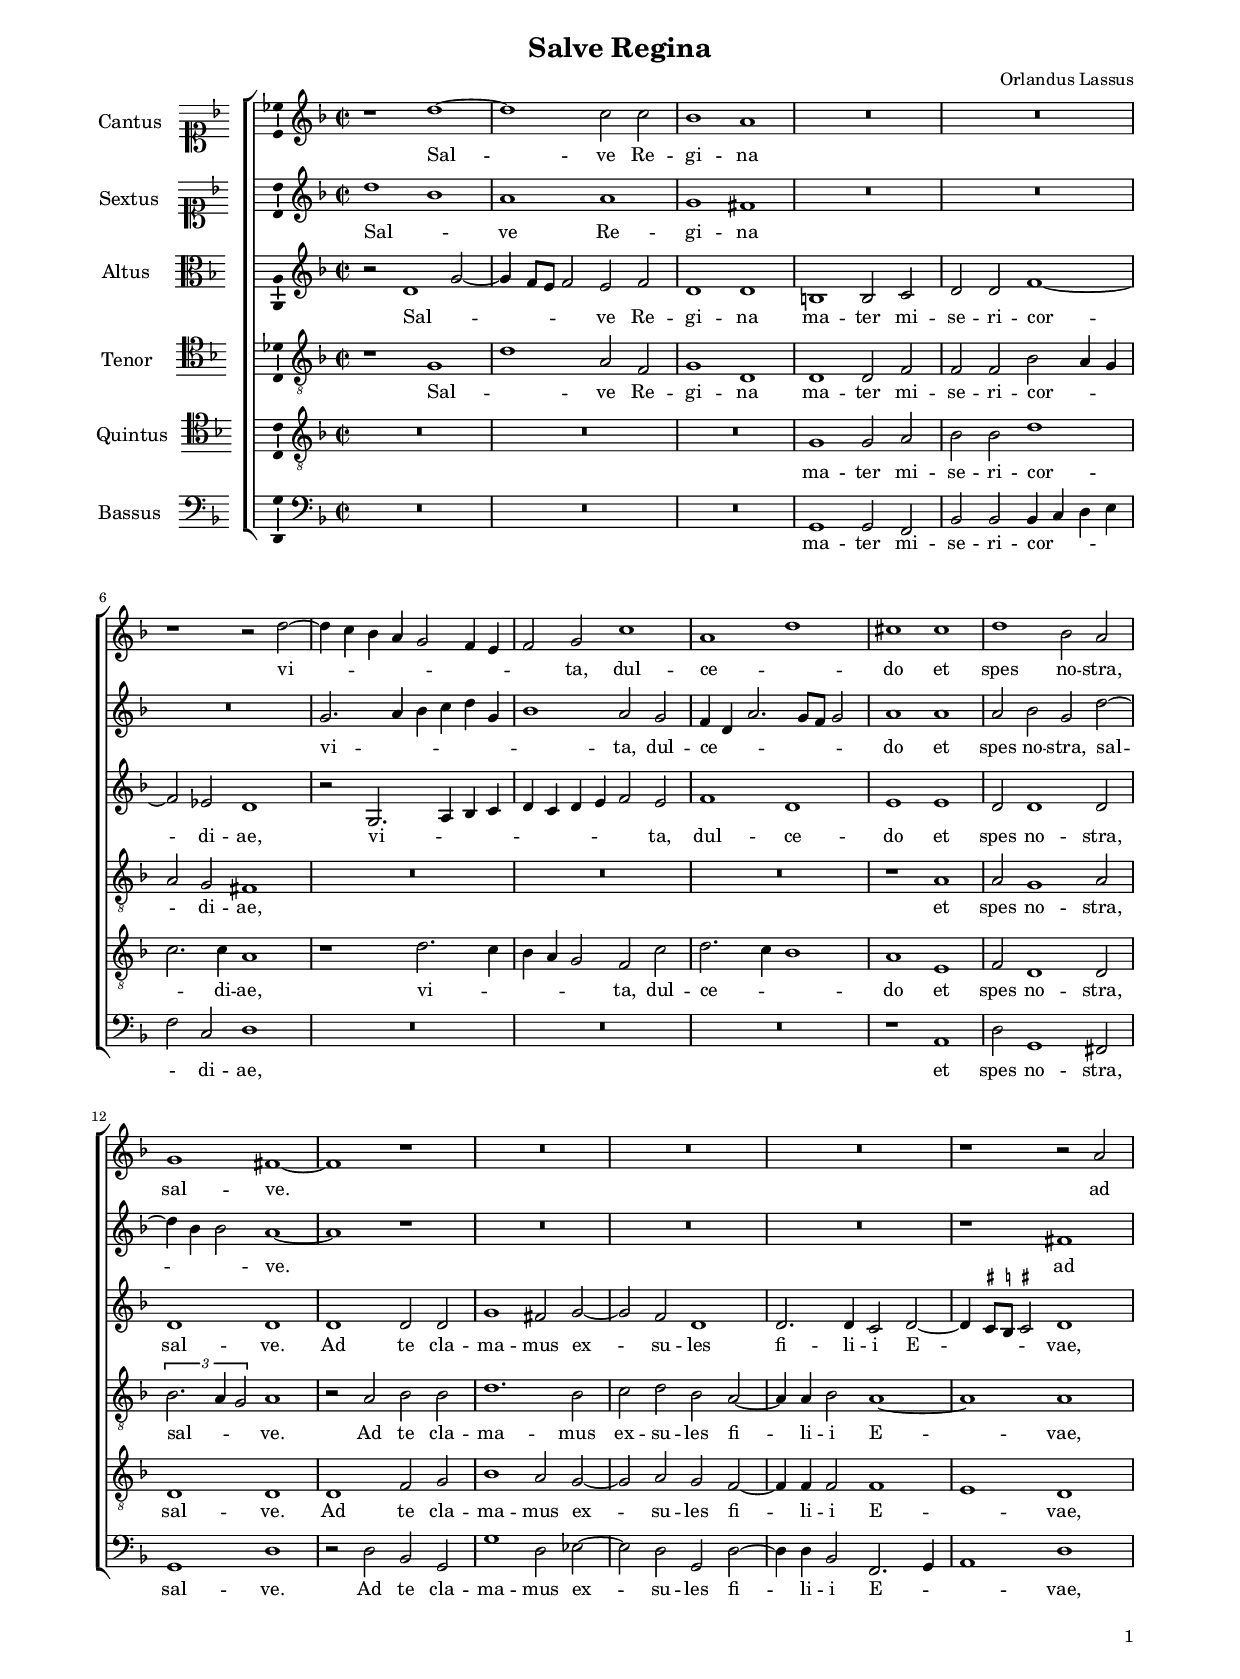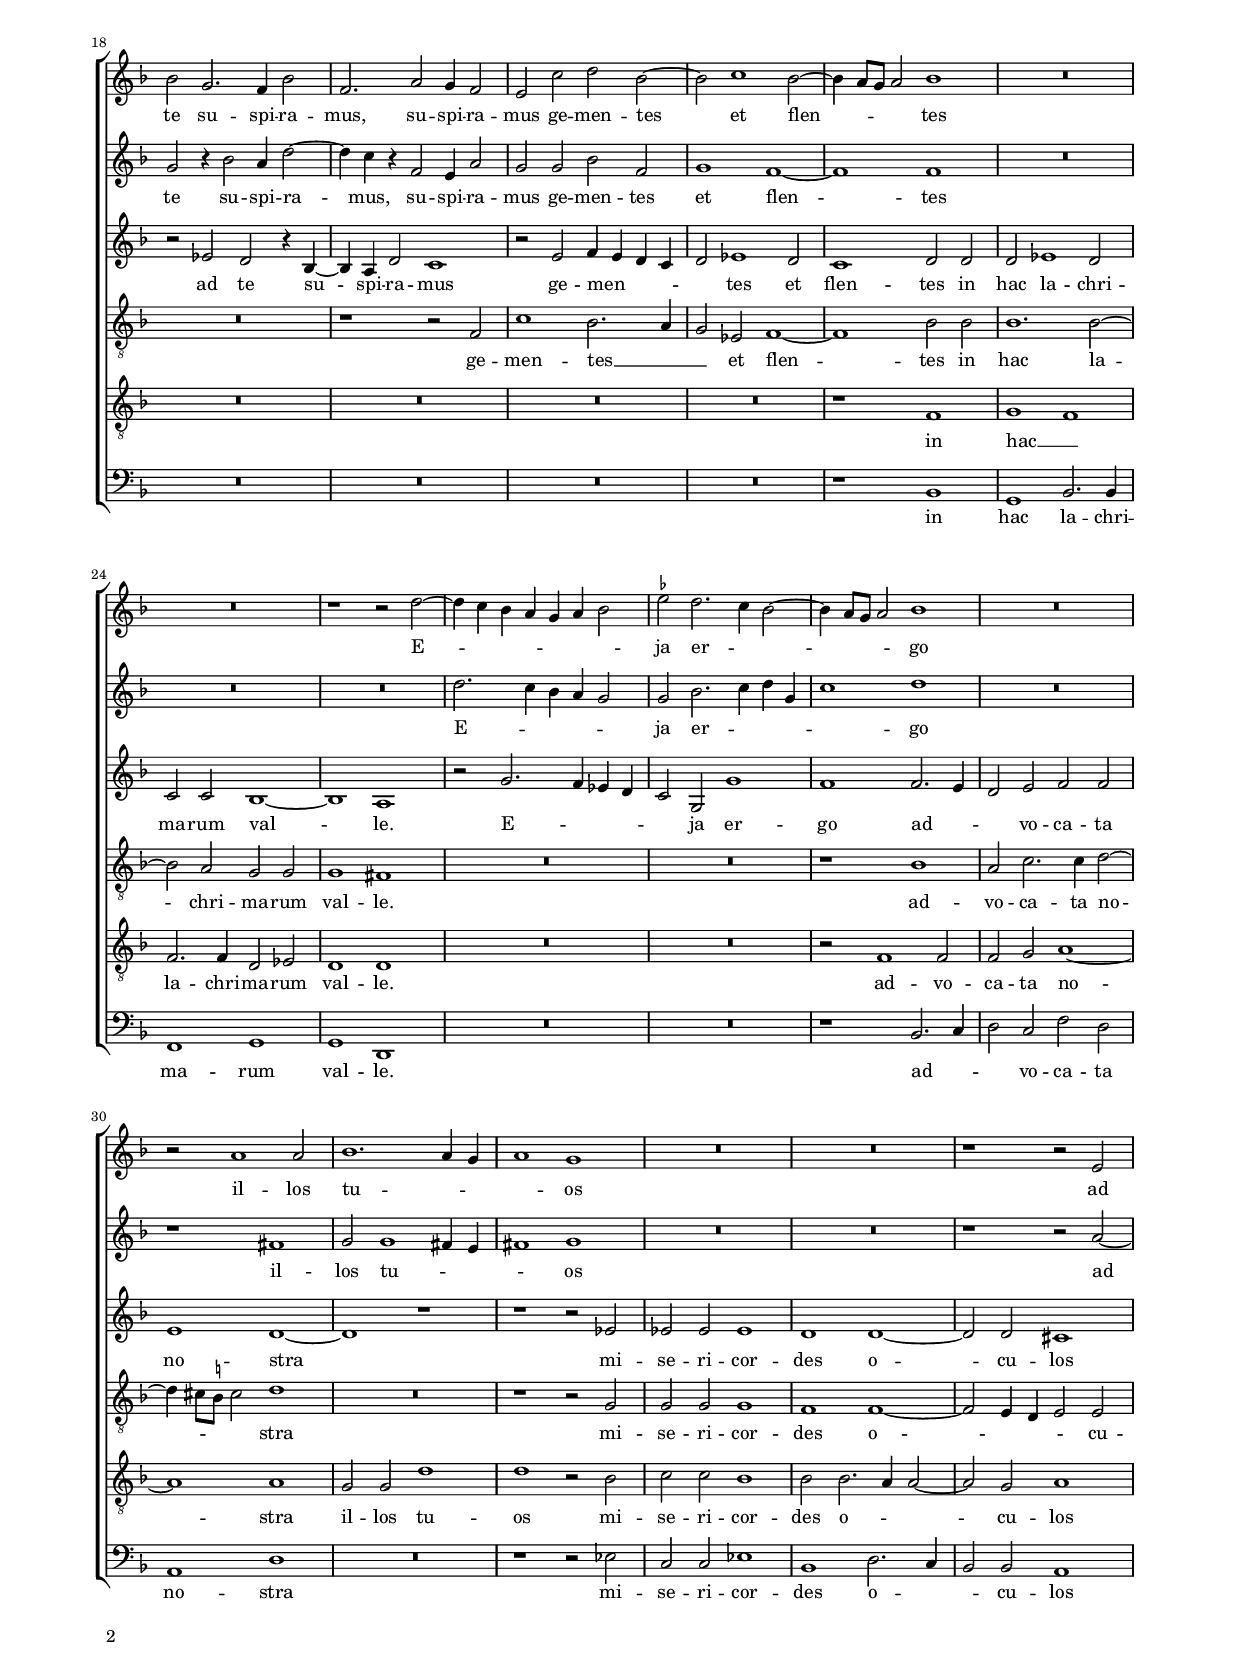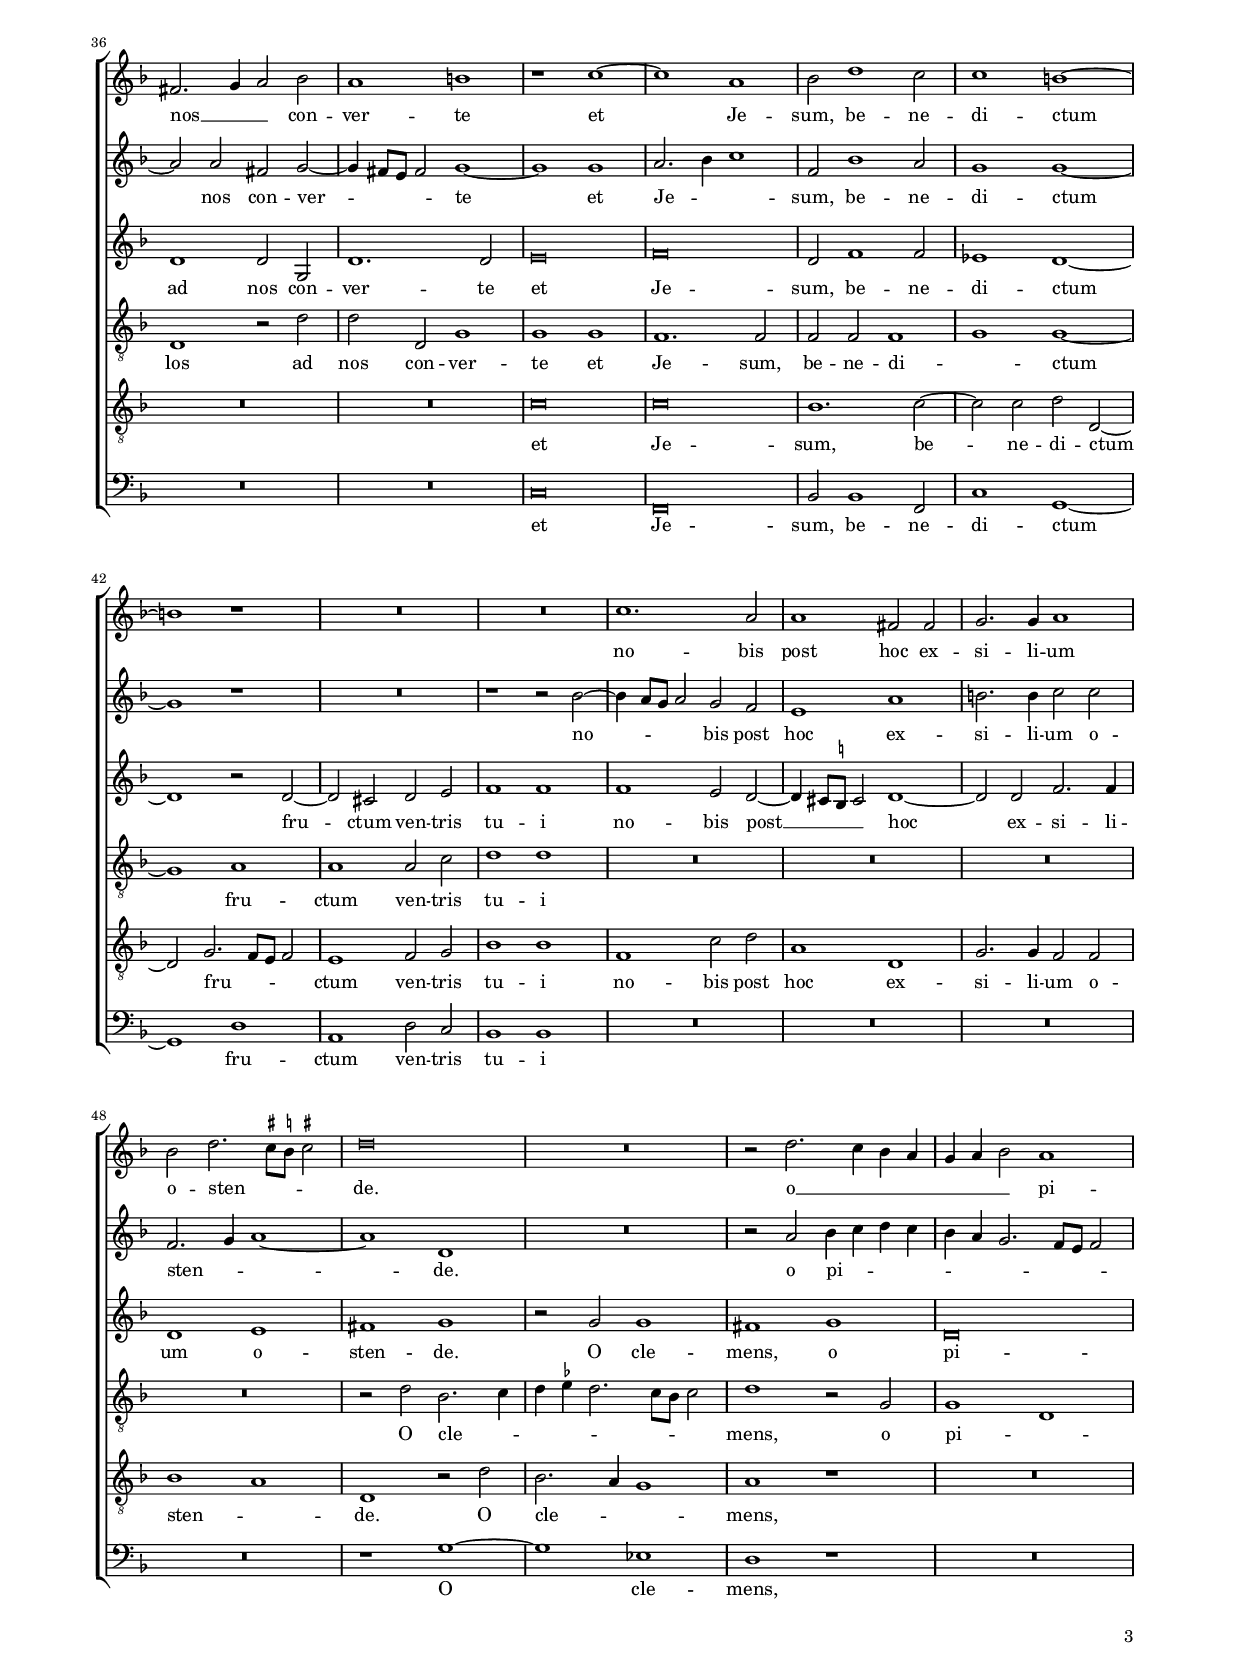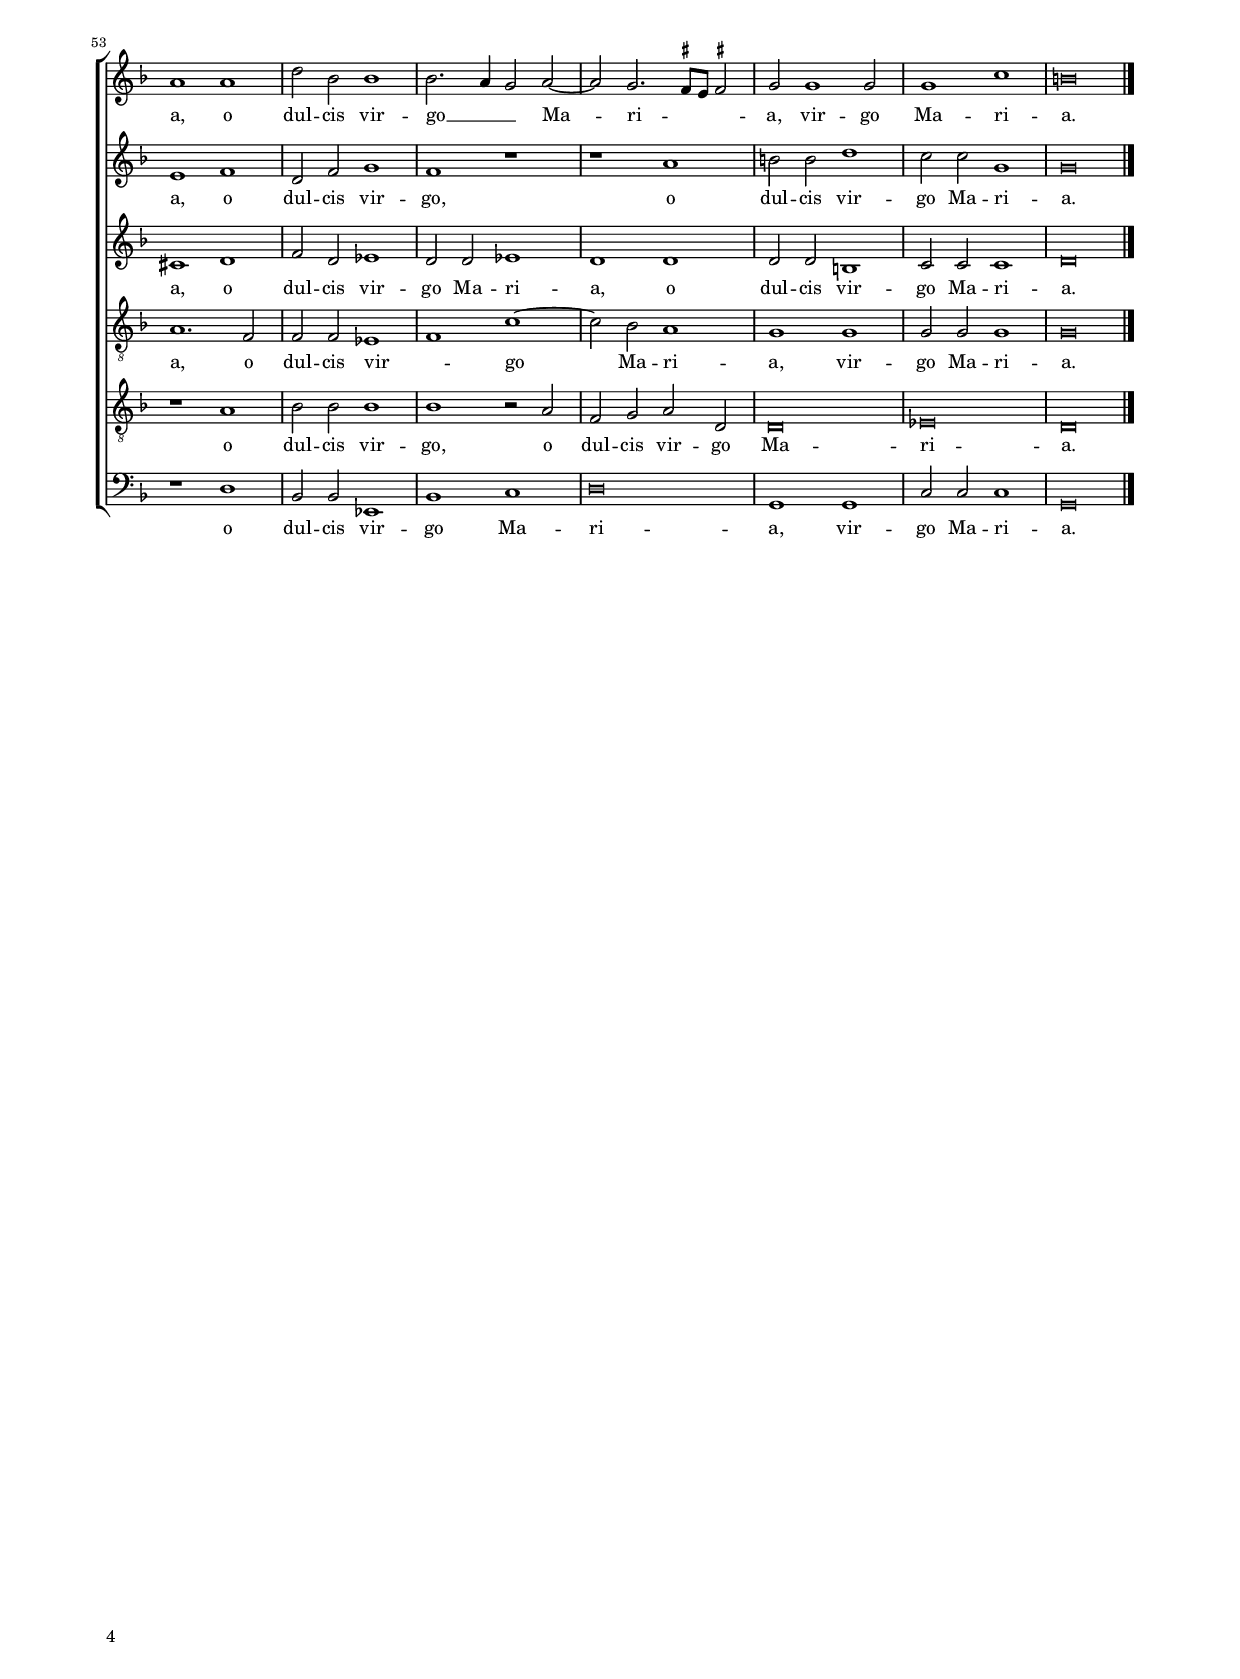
\header
{
  title="Salve Regina"
  composer="Orlandus Lassus"
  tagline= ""
}

\version "2.24.0"
\include "deutsch.ly"
#(set-global-staff-size 15)
% #(set-default-paper-size "letter")
#(ly:set-option 'point-and-click #f)


\paper
	{
	top-margin = 1.5 \cm
	bottom-margin = 0.9 \cm
	left-margin = 1.8 \cm
	right-margin = 1.8 \cm
	ragged-bottom = ##f
	ragged-last-bottom = ##t
	print-page-number = ##f
	score-system-spacing = #'((basic-distance . 17) (minimum-distance . 14) (padding . 5) (strechability . 250))
	system-system-spacing = #'((basic-distance . 17) (minimum-distance . 14) (padding . 5) (strechability . 250))
	oddFooterMarkup=\markup   \fill-line { "" \fromproperty #'page:page-number-string }
	evenFooterMarkup=\markup  \fill-line { \fromproperty #'page:page-number-string "" }
	last-bottom-spacing = #'((basic-distance . 12) (minimum-distance . 7) (padding . 4))
%	systems-per-page = 3
%	min-systems-per-page = 3
	}


global = {
	\key f \major
	\time 2/2 \set Score.measureLength = #(ly:make-moment 2/1)
	\skip 1*2*59 \bar "|."
	}

ficta = { \once \set suggestAccidentals = ##t }
	
forget = #(define-music-function (music) (ly:music?) #{
	\accidentalStyle forget
	$music
	\accidentalStyle default
	#})


incipitcantus = \markup { \score {
	{
	\set Staff.instrumentName = \markup { \fontsize #1 "Cantus" }
	\key f \major
	\clef soprano
	s4 \bar ""
	}
	\layout  {
	raggedright = ##t
	indent = 1.6 \cm
	line-width = 2.4 \cm
	\context { \Staff \remove Time_signature_engraver }
	\override Staff.Clef.Y-extent = #'(0 . 0)
	}} \hspace #1 }


incipitsextus = \markup { \score {
	{
	\set Staff.instrumentName = \markup { \fontsize #1 "Sextus" }
	\key f \major
	\clef soprano
	s4 \bar ""
	}
	\layout  {
	raggedright = ##t
	indent = 1.6 \cm
	line-width = 2.4 \cm
	\context { \Staff \remove Time_signature_engraver }
	\override Staff.Clef.Y-extent = #'(0 . 0)
	}} \hspace #1 }
      
      
incipitaltus = \markup { \score {
	{
	\set Staff.instrumentName = \markup { \fontsize #1 "Altus" }
	\key f \major
	\clef alto
	s4 \bar ""
	}
	\layout  {
	raggedright = ##t
	indent = 1.6 \cm
	line-width = 2.4 \cm
	\context { \Staff \remove Time_signature_engraver }
	\override Staff.Clef.Y-extent = #'(0 . 0)
	}} \hspace #1 }


incipittenor = \markup { \score {
	{
	\set Staff.instrumentName = \markup { \fontsize #1 "Tenor" }
	\key f \major
	\clef tenor
	s4 \bar ""
	}
	\layout  {
	raggedright = ##t
	indent = 1.6 \cm
	line-width = 2.4 \cm
	\context { \Staff \remove Time_signature_engraver }
	\override Staff.Clef.Y-extent = #'(0 . 0)
	}} \hspace #1 }
      
      
incipitquintus = \markup { \score {
	{
	\set Staff.instrumentName = \markup { \fontsize #1 "Quintus" }
	\key f \major
	\clef tenor
	s4 \bar ""
	}
	\layout  {
	raggedright = ##t
	indent = 1.6 \cm
	line-width = 2.4 \cm
	\context { \Staff \remove Time_signature_engraver }
	\override Staff.Clef.Y-extent = #'(0 . 0)
	}} \hspace #1 }
      
      
incipitbassus = \markup { \score {
	{
	\set Staff.instrumentName = \markup { \fontsize #1 "Bassus" }
	\key f \major
	\clef bass
	s4 \bar ""
	}
	\layout  {
	raggedright = ##t
	indent = 1.6 \cm
	line-width = 2.4 \cm
	\context { \Staff \remove Time_signature_engraver }
	\override Staff.Clef.Y-extent = #'(0 . 0)
	}} \hspace #1 }


cantus =  \relative c''
	{
	r1 d~
	d1 c2 c
	b1 a
	R\breve
%5
	R\breve | \break \noPageBreak
	r1 r2 d~
	d4 c b a g2 f4 e
	f2 g c1
	a1 d
%10
	cis1 cis |
	d1 b2 a \break \noPageBreak
	g1 fis~
	fis1 r
	R\breve
%15
	R\breve |
	R\breve
	r1 r2 a \pageBreak
	b2 g2. f4 b2
	f2. a2 g4 f2
%20
	e2 c' d b~ |
	b2 c1 b2~
	b4 a8 g a2 b1
	R\breve \break \noPageBreak
	R\breve
%25
	r1 r2 d~ |
	d4 c b a g a b2
	\ficta es2 d2. c4 b2~
	b4 a8 g a2 b1
	R\breve \break \noPageBreak
%30
	r2 a1 a2 |
	b1. a4 g
	a1 g
	R\breve
	R\breve
%35
	r1 r2 e | \pageBreak
	fis2. g4 a2 b
	a1 h
	r1 c~
	c1 a
%40
	b2 d1 c2 |
	c1 h~ \break \noPageBreak
	h1 r
	R\breve
	R\breve
%45
	c1. a2 |
	a1 fis2 fis
	g2. g4 a1 \break \noPageBreak
	b2 d2. \ficta cis8 \ficta h \ficta cis!2
	d\breve
%50
	R\breve |
	r2 d2. c4 b a
	g4 a b2 a1 \pageBreak
	a1 a
	d2 b b1
%55
	b2. a4 g2 a~ |
	a2 g2. \ficta fis8 e \ficta fis!2
	g2 g1 g2
	g1 c
	h\breve |
	}


sextus = \relative c''
	{
	d1 b
	a1 a
	g1 fis
	R\breve
%5
	R\breve |
	R\breve
	g2. a4 b c d g,
	b1 a2 g
	f4 d a'2. g8 f g2
%10
	a1 a |
	a2 b g d'~
	d4 b b2 a1~
	a1 r
	R\breve
%15
	R\breve |
	R\breve
	r1 fis
	g2 r4 b2 a4 d2~
	d4 c r f,2 e4 a2
%20
	g2 g b f |
	g1 f~
	f1 f
	R\breve
	R\breve
%25
	R\breve |
	d'2. c4 b a g2
	g2 b2. c4 d g,
	c1 d
	R\breve
%30
	r1 fis, |
	g2 g1 fis4 e
	fis1 g
	R\breve
	R\breve
%35
	r1 r2 a~ |
	a2 a fis g~
	g4 fis8 e fis2 g1~
	g1 g
	a2. b4 c1
%40
	f,2 b1 a2 |
	g1 g~
	g1 r
	R\breve
	r1 r2 b~
%45
	b4 a8 g a2 g f |
	e1 a
	h2. h4 c2 c
	f,2. g4 a1~
	a1 d,
%50
	R\breve |
	r2 a' b4 c d c
	b4 a g2. f8 e f2
	e1 f
	d2 f g1
%55
	f1 r |
	r1 a
	h2 h d1
	c2 c g1
	g\breve |
	}


altus =  \relative c'
	{
	r2 d1 g2~
	g4 f8 e f2 e f
	d1 d
	h1 h2 c
%5
	d2 d f1~ |
	f2 es d1
	r2 g,2. a4 b c
	d4 c d e f2 e
	f1 d
%10
	e1 e |
	d2 d1 d2
	d1 d
	d1 d2 d
	g1 fis2 g~
%15
	g2 f d1 |
	d2. d4 c2 d~
	d4 \ficta cis8 \ficta h \ficta cis!2 d1
	r2 es d r4 b~
	b4 a d2 c1
%20
	r2 e f4 e d c |
	d2 es1 d2
	c1 d2 d
	d2 es1 d2
	c2 c b1~
%25
	b1 a |
	r2 g'2. f4 es d
	c2 g g'1
	f1 f2. e4
	d2 e f f
%30
	e1 d~ |
	d1 r
	r1 r2 es
	es2 es es1
	d1 d~
%35
	d2 d cis1 |
	d1 d2 g,
	d'1. d2
	e\breve
	f\breve
%40
	d2 f1 f2 |
	es1 d~
	d1 r2 d~
	d2 cis d e
	f1 f
%45
	f1 e2 d~ |
	d4 cis8 \ficta h cis2 d1~
	d2 d f2. f4
	d1 e
	fis1 g
%50
	r2 g g1 |
	fis1 g
	d\breve
	cis1 d
	f2 d es1
%55
	d2 d es1 |
	d1 d
	d2 d h1
	c2 c c1
	d\breve |
	}


tenor =  \relative c'
	{
	r1 g
	d'1 a2 f
	g1 d
	d1 d2 f
%5
	f2 f b a4 g |
	a2 g fis1
	R\breve
	R\breve
	R\breve
%10
	r1 a |
	a2 g1 a2
	\tuplet 3/2 { b2. a4 g2 } a1
	r2 a b b
	d1. b2
%15
	c2 d b a~ |
	a4 a b2 a1~
	a1 a
	R\breve
	r1 r2 f
%20
	c'1 b2. a4 |
	g2 es f1~
	f1 b2 b
	b1. b2~
	b2 a g g
%25
	g1 fis |
	R\breve
	R\breve
	r1 b
	a2 c2. c4 d2~
%30
	d4 cis8 \ficta h cis2 d1 |
	R\breve
	r1 r2 g,
	g2 g g1
	f1 f~
%35
	f2 e4 d e2 e |
	d1 r2 d'
	d2 d, g1
	g1 g
	f1. f2
%40
	f2 f f1 |
	g1 g~
	g1 a
	a1 a2 c
	d1 d
%45
	R\breve |
	R\breve
	R\breve
	R\breve
	r2 d b2. c4
%50
	d4 \ficta es d2. c8 b c2 |
	d1 r2 g,
	g1 d
	a'1. f2
	f2 f es1
%55
	f1 c'~ |
	c2 b a1
	g1 g
	g2 g g1
	g\breve |
	}


quintus  =  \relative c'
	{
	R\breve
	R\breve
	R\breve
	g1 g2 a
%5
	b2 b d1 |
	c2. c4 a1
	r1 d2. c4
	b4 a g2 f c'
	d2. c4 b1
%10
	a1 e |
	f2 d1 d2
	d1 d
	d1 f2 g
	b1 a2 g~
%15
	g2 a g f~ |
	f4 f f2 f1
	e1 d
	R\breve
	R\breve
%20
	R\breve |
	R\breve
	r1 f
	g1 f
	f2. f4 d2 es
%25
	d1 d |
	R\breve
	R\breve
	r2 f1 f2
	f2 g a1~
%30
	a1 a |
	g2 g d'1
	d1 r2 b
	c2 c b1
	b2 b2. a4 a2~
%35
	a2 g a1 |
	R\breve
	R\breve
	c\breve
	c\breve
%40
	b1. c2~ |
	c2 c d d,~
	d2 g2. f8 e f2
	e1 f2 g
	b1 b
%45
	f1 c'2 d |
	a1 d,
	g2. g4 f2 f
	b1 a
	d,1 r2 d'
%50
	b2. a4 g1 |
	a1 r
	R\breve
	r1 a
	b2 b b1
%55
	b1 r2 a |
	f2 g a d,
	d\breve
	es\breve
	d\breve |
	}


bassus  =  \relative c
	{
	R\breve
	R\breve
	R\breve
	g1 g2 f
%5
	b2 b b4 c d e |
	f2 c d1
	R\breve
	R\breve
	R\breve
%10
	r1 a |
	d2 g,1 fis2
	g1 d'
	r2 d b g
	g'1 d2 es~
%15
	es2 d g, d'~ |
	d4 d b2 f2. g4
	a1 d
	R\breve
	R\breve
%20
	R\breve |
	R\breve
	r1 b
	g1 b2. b4
	f1 g
%25
	g1 d |
	R\breve
	R\breve
	r1 b'2. c4
	d2 c f d
%30
	a1 d |
	R\breve
	r1 r2 es
	c2 c es1
	b1 d2. c4
%35
	b2 b a1 |
	R\breve
	R\breve
	c\breve
	f,\breve
%40
	b2 b1 f2 |
	c'1 g~
	g1 d'
	a1 d2 c
	b1 b
%45
	R\breve |
	R\breve
	R\breve
	R\breve
	r1 g'~
%50
	g1 es |
	d1 r
	R\breve
	r1 d
	b2 b es,1
%55
	b'1 c |
	d\breve
	g,1 g
	c2 c c1
	g\breve |
	}


lyricscantus = \lyricmode {
	Sal -- ve Re -- gi -- na
	vi -- _ _ _ _ _ _ _ ta, dul -- ce -- _ do et spes no -- stra, sal -- ve.
	ad te su -- spi -- ra -- mus,
	su -- spi -- ra -- mus ge -- men -- tes et flen -- _ _ _ tes
	E -- _ _ _ _ _ _ ja er -- _ _ _ _ _ go
	il -- los tu -- _ _ _ os
	ad nos __ _ _ con -- ver -- te
	et Je -- sum, be -- ne -- di -- ctum
	no -- bis post hoc ex -- si -- li -- um o -- sten -- _ _ _ de.
	o __ _ _ _ _ _ _ pi -- a,
	o dul -- cis vir -- go __ _ _ Ma -- ri -- _ _ _ a,
	vir -- go Ma -- ri -- a.
	}


lyricssextus = \lyricmode {
	Sal -- _ ve Re -- gi -- na
	vi -- _ _ _ _ _ _ ta, dul -- ce -- _ _ _ _ _ do et spes no -- stra, sal -- _ _ ve.
	ad te su -- spi -- ra -- mus,
	su -- spi -- ra -- mus ge -- men -- tes et flen -- tes
	E -- _ _ _ _ ja er -- _ _ _ _ go
	il -- los tu -- _ _ _ os
	ad nos con -- ver -- _ _ _ te
	et Je -- _ _ sum, be -- ne -- di -- ctum
	no -- _ _ _ bis post hoc ex -- si -- li -- um o -- sten -- _ _ de.
	o pi -- _ _ _ _ _ _ _ _ _ a,
	o dul -- cis vir -- go,
	o dul -- cis vir -- go Ma -- ri -- a.
	}


lyricsaltus = \lyricmode {
	Sal -- _ _ _ _ ve Re -- gi -- na
	ma -- ter mi -- se -- ri -- cor -- di -- ae,
	vi -- _ _ _ _ _ _ _ _ ta, dul -- ce -- do et spes no -- stra, sal -- ve.
	Ad te cla -- ma -- mus ex -- su -- les fi -- li -- i E -- _ _ _ vae,
	ad te su -- spi -- ra -- mus ge -- men -- _ _ _ _ tes et flen -- tes
	in hac la -- chri -- ma -- rum val -- le.
	E -- _ _ _ _ ja er -- go ad -- _ _ vo -- ca -- ta no -- stra
	mi -- se -- ri -- cor -- des o -- cu -- los
	ad nos con -- ver -- te
	et Je -- sum, be -- ne -- di -- ctum fru -- ctum ven -- tris tu -- i
	no -- bis post __ _ _ _ hoc ex -- si -- li -- um o -- sten -- de.
	O cle -- mens,
	o pi -- a,
	o dul -- cis vir -- go Ma -- ri -- a,
	o dul -- cis vir -- go Ma -- ri -- a.
	}
	

lyricstenor = \lyricmode {
	Sal -- _ ve Re -- gi -- na
	ma -- ter mi -- se -- ri -- cor -- _ _ _ di -- ae,
	et spes no -- stra, sal -- _ _ ve.
	Ad te cla -- ma -- mus ex -- su -- les fi -- li -- i E -- vae,
	ge -- men -- tes __ _ _ et flen -- tes
	in hac la -- chri -- ma -- rum val -- le.
	ad -- vo -- ca -- ta no -- _ _ _ stra
	mi -- se -- ri -- cor -- des o -- _ _ _ cu -- los
	ad nos con -- ver -- te
	et Je -- sum, be -- ne -- di -- _ ctum fru -- ctum ven -- tris tu -- i
	O cle -- _ _ _ _ _ _ _ mens,
	o pi -- _ a,
	o dul -- cis vir -- _ go Ma -- ri -- a,
	vir -- go Ma -- ri -- a.
	}


lyricsquintus = \lyricmode {
	ma -- ter mi -- se -- ri -- cor -- _ di -- ae,
	vi -- _ _ _ _ ta, dul -- ce -- _ _ do et spes no -- stra, sal -- ve.
	Ad te cla -- ma -- mus ex -- su -- les fi -- li -- i E -- _ vae,
	in hac __ _ la -- chri -- ma -- rum val -- le.
	ad -- vo -- ca -- ta no -- stra
	il -- los tu -- os mi -- se -- ri -- cor -- des o -- _ _ cu -- los
	et Je -- sum, be -- ne -- di -- ctum fru -- _ _ _ ctum ven -- tris tu -- i
	no -- bis post hoc ex -- si -- li -- um o -- sten -- _ de.
	O cle -- _ _ mens,
	o dul -- cis vir -- go,
	o dul -- cis vir -- go Ma -- ri -- a.
	}


lyricsbassus = \lyricmode {
	ma -- ter mi -- se -- ri -- cor -- _ _ _ _ di -- ae,
	et spes no -- stra, sal -- ve.
	Ad te cla -- ma -- mus ex -- su -- les fi -- li -- i E -- _ _ vae,
	in hac la -- chri -- ma -- rum val -- le.
	ad -- _ _ vo -- ca -- ta no -- stra
	mi -- se -- ri -- cor -- des o -- _ _ cu -- los
	et Je -- sum, be -- ne -- di -- ctum fru -- ctum ven -- tris tu -- i
	O cle -- mens,
	o dul -- cis vir -- go Ma -- ri -- a,
	vir -- go Ma -- ri -- a.
	}


\score
{  
	\transpose c c {
	\new ChoirStaff \with { \override StaffGrouper.staff-staff-spacing.basic-distance = #12 }
	<<

	\new Staff << \global
	\new Voice="v1" {
		\set Staff.instrumentName=\incipitcantus
		\set Staff.midiInstrument = "reed organ"
		\clef violin
		\cantus }
	\new Lyrics \lyricsto "v1" {\lyricscantus }
	>>


	\new Staff << \global
	\new Voice="v6" {
		\set Staff.instrumentName=\incipitsextus
		\set Staff.midiInstrument = "reed organ"
		\clef violin 
		\sextus}
	\new Lyrics \lyricsto "v6" {\lyricssextus }
	>>


	\new Staff << \global
	\new Voice="v2" {
		\set Staff.instrumentName=\incipitaltus
		\set Staff.midiInstrument = "reed organ"
		\clef violin 
		\altus}
	\new Lyrics \lyricsto "v2" {\lyricsaltus }
	>>


	\new Staff << \global
	\new Voice="v3" {
		\set Staff.instrumentName=\incipittenor
		\set Staff.midiInstrument = "reed organ"
		\clef "G_8"
		\tenor }
	\new Lyrics \lyricsto "v3" {\lyricstenor }
	>>


	\new Staff << \global
	\new Voice="v5" {
		\set Staff.instrumentName=\incipitquintus
		\set Staff.midiInstrument = "reed organ"
		\clef "G_8"
		\quintus}
	\new Lyrics \lyricsto "v5" {\lyricsquintus }
	>>


	\new Staff << \global
	\new Voice="v4" {
		\set Staff.instrumentName=\incipitbassus
		\set Staff.midiInstrument = "reed organ"
		\clef bass 
		\bassus }
	\new Lyrics \lyricsto "v4" {\lyricsbassus}
	>>

	>>
	} % transpose

	\layout
	{
	indent = 2.5 \cm
%	\context { \Lyrics \override VerticalAxisGroup.nonstaff-relatedstaff-spacing.padding = #2 }
%	\context { \Lyrics \override LyricText.font-size = #1 }
	\context { \Staff \override TimeSignature.break-visibility = #end-of-line-invisible }
	\context { \Staff \consists Ambitus_engraver }
	\context { \Score \override BarNumber.padding = #2 }
	\context { \Voice \override NoteHead.style = #'baroque }
	}

\midi
	{
	\tempo 2 = 90
	}

}


% EOF
